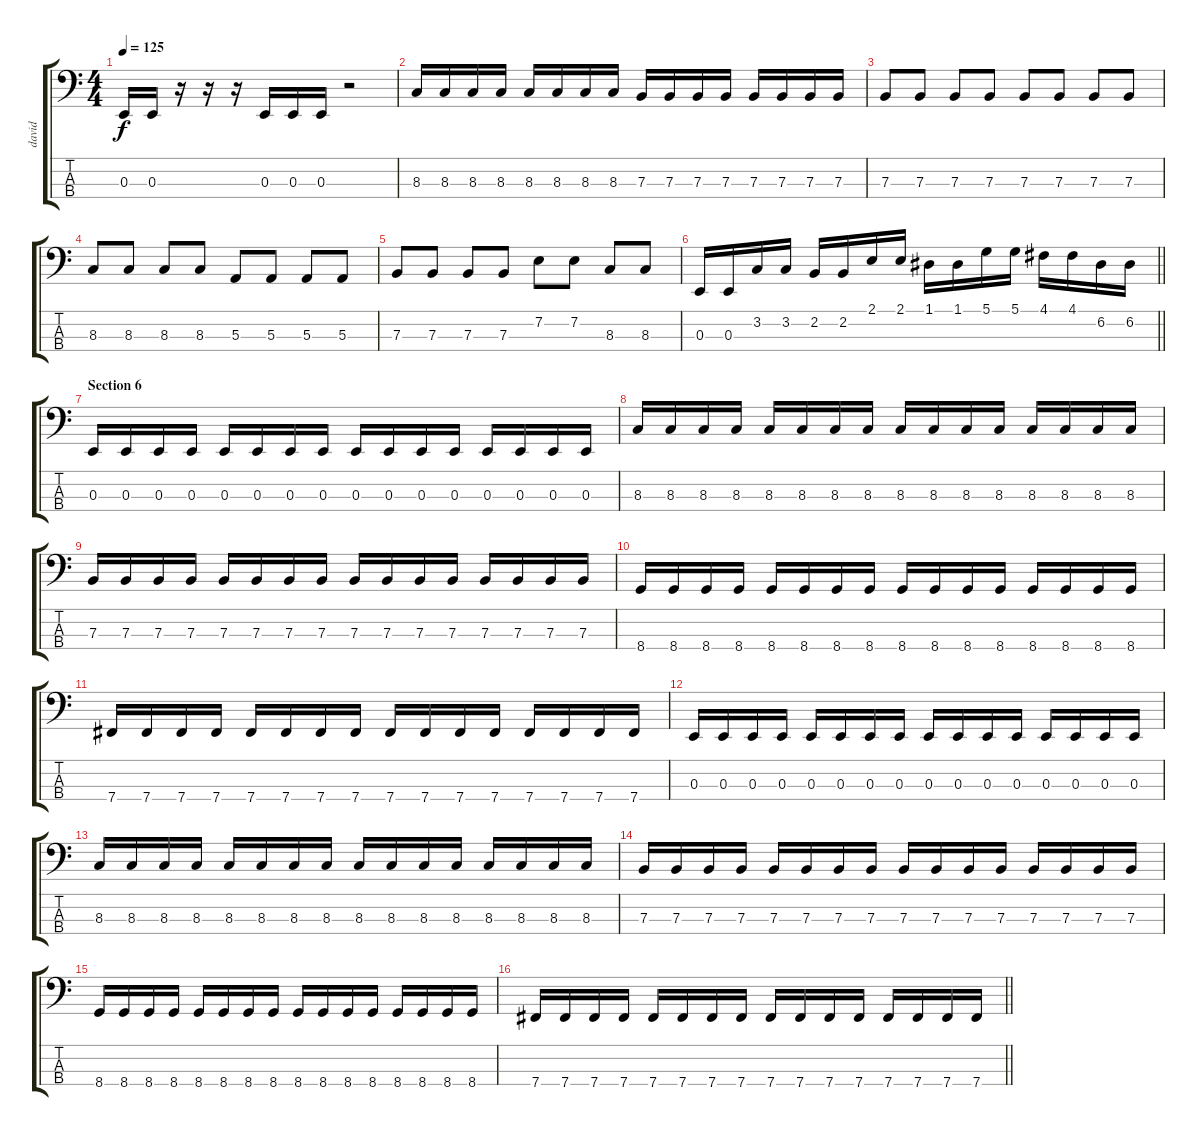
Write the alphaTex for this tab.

\track ("david" "david") {instrument electricbassfinger}
\staff {score tabs}
\tuning (D2 A1 E1 B0) {hide}
\ts (4 4)
\tempo 125
\clef f4
\ks c
0.3.16{dy f} 0.3.16 r.16 r.16 r.16 0.3.16 0.3.16 0.3.16 r.2 |
8.3.16 8.3.16 8.3.16 8.3.16 8.3.16 8.3.16 8.3.16 8.3.16 7.3.16 7.3.16 7.3.16 7.3.16 7.3.16 7.3.16 7.3.16 7.3.16 |
7.3.8 7.3.8 7.3.8 7.3.8 7.3.8 7.3.8 7.3.8 7.3.8 |
8.3.8 8.3.8 8.3.8 8.3.8 5.3.8 5.3.8 5.3.8 5.3.8 |
7.3.8 7.3.8 7.3.8 7.3.8 7.2.8 7.2.8 8.3.8 8.3.8 |
\barLineRight lightlight
0.3.16 0.3.16 3.2.16 3.2.16 2.2.16 2.2.16 2.1.16 2.1.16 1.1.16 1.1.16 5.1.16 5.1.16 4.1.16 4.1.16 6.2.16 6.2.16 |
\section ("" "Section 6")
0.3.16 0.3.16 0.3.16 0.3.16 0.3.16 0.3.16 0.3.16 0.3.16 0.3.16 0.3.16 0.3.16 0.3.16 0.3.16 0.3.16 0.3.16 0.3.16 |
8.3.16 8.3.16 8.3.16 8.3.16 8.3.16 8.3.16 8.3.16 8.3.16 8.3.16 8.3.16 8.3.16 8.3.16 8.3.16 8.3.16 8.3.16 8.3.16 |
7.3.16 7.3.16 7.3.16 7.3.16 7.3.16 7.3.16 7.3.16 7.3.16 7.3.16 7.3.16 7.3.16 7.3.16 7.3.16 7.3.16 7.3.16 7.3.16 |
8.4.16 8.4.16 8.4.16 8.4.16 8.4.16 8.4.16 8.4.16 8.4.16 8.4.16 8.4.16 8.4.16 8.4.16 8.4.16 8.4.16 8.4.16 8.4.16 |
7.4.16 7.4.16 7.4.16 7.4.16 7.4.16 7.4.16 7.4.16 7.4.16 7.4.16 7.4.16 7.4.16 7.4.16 7.4.16 7.4.16 7.4.16 7.4.16 |
0.3.16 0.3.16 0.3.16 0.3.16 0.3.16 0.3.16 0.3.16 0.3.16 0.3.16 0.3.16 0.3.16 0.3.16 0.3.16 0.3.16 0.3.16 0.3.16 |
8.3.16 8.3.16 8.3.16 8.3.16 8.3.16 8.3.16 8.3.16 8.3.16 8.3.16 8.3.16 8.3.16 8.3.16 8.3.16 8.3.16 8.3.16 8.3.16 |
7.3.16 7.3.16 7.3.16 7.3.16 7.3.16 7.3.16 7.3.16 7.3.16 7.3.16 7.3.16 7.3.16 7.3.16 7.3.16 7.3.16 7.3.16 7.3.16 |
8.4.16 8.4.16 8.4.16 8.4.16 8.4.16 8.4.16 8.4.16 8.4.16 8.4.16 8.4.16 8.4.16 8.4.16 8.4.16 8.4.16 8.4.16 8.4.16 |
\barLineRight lightlight
7.4.16 7.4.16 7.4.16 7.4.16 7.4.16 7.4.16 7.4.16 7.4.16 7.4.16 7.4.16 7.4.16 7.4.16 7.4.16 7.4.16 7.4.16 7.4.16
